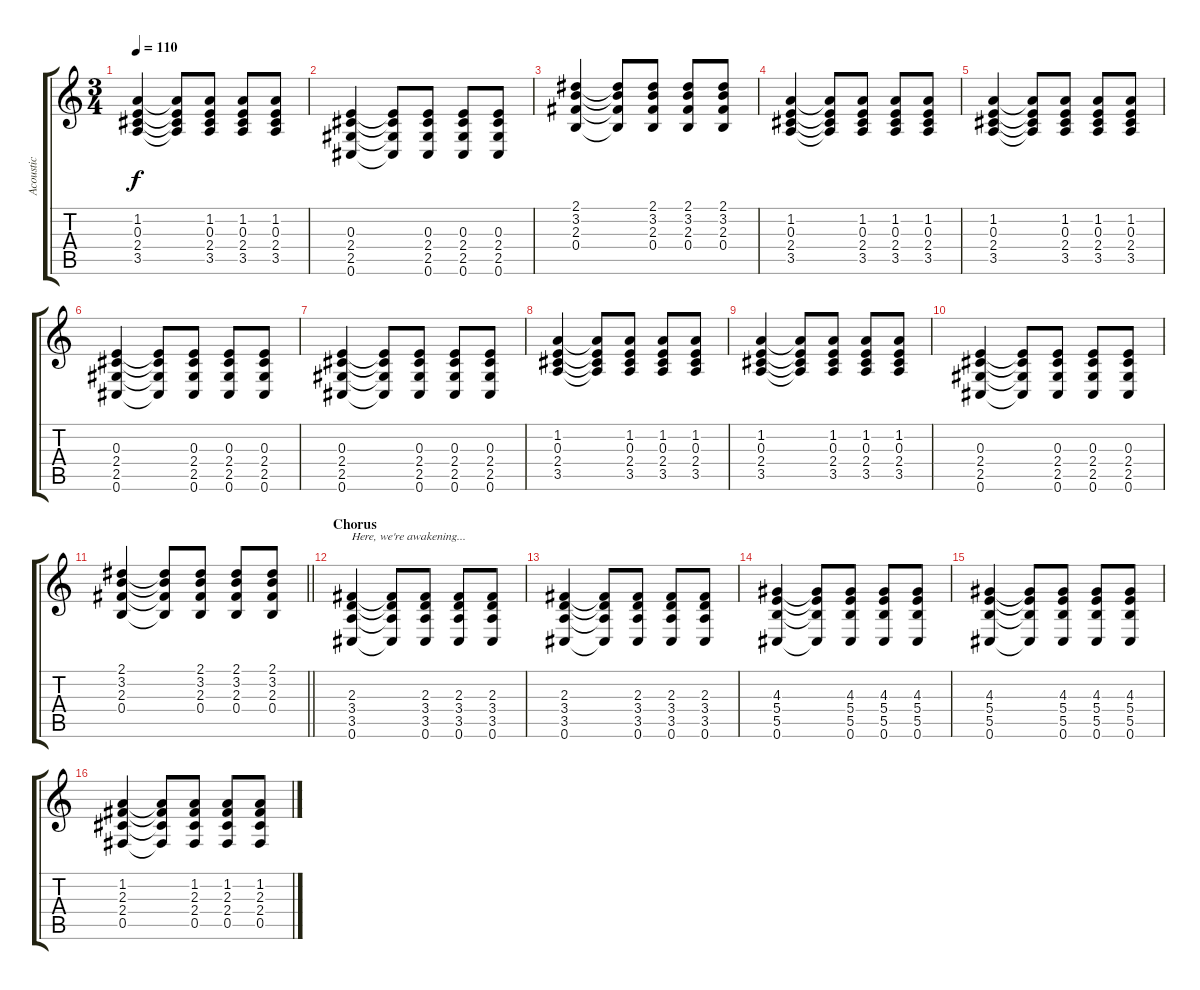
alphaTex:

\track ("Acoustic" "Acoustic") {instrument acousticguitarsteel}
\staff {score tabs}
\tuning (Db4 Ab3 E3 B2 Gb2 Db2) {hide}
\ts (3 4)
\tempo 110
\clef g2
\ks c
(1.2 0.3 2.4 3.5).4{dy f} (1.2{t} 0.3{t} 2.4{t} 3.5{t}).8 (1.2 0.3 2.4 3.5).8 (1.2 0.3 2.4 3.5).8 (1.2 0.3 2.4 3.5).8 |
(0.3 2.4 2.5 0.6).4 (0.3{t} 2.4{t} 2.5{t} 0.6{t}).8 (0.3 2.4 2.5 0.6).8 (0.3 2.4 2.5 0.6).8 (0.3 2.4 2.5 0.6).8 |
(2.1 3.2 2.3 0.4).4 (2.1{t} 3.2{t} 2.3{t} 0.4{t}).8 (2.1 3.2 2.3 0.4).8 (2.1 3.2 2.3 0.4).8 (2.1 3.2 2.3 0.4).8 |
(1.2 0.3 2.4 3.5).4 (1.2{t} 0.3{t} 2.4{t} 3.5{t}).8 (1.2 0.3 2.4 3.5).8 (1.2 0.3 2.4 3.5).8 (1.2 0.3 2.4 3.5).8 |
(1.2 0.3 2.4 3.5).4 (1.2{t} 0.3{t} 2.4{t} 3.5{t}).8 (1.2 0.3 2.4 3.5).8 (1.2 0.3 2.4 3.5).8 (1.2 0.3 2.4 3.5).8 |
(0.3 2.4 2.5 0.6).4 (0.3{t} 2.4{t} 2.5{t} 0.6{t}).8 (0.3 2.4 2.5 0.6).8 (0.3 2.4 2.5 0.6).8 (0.3 2.4 2.5 0.6).8 |
(0.3 2.4 2.5 0.6).4 (0.3{t} 2.4{t} 2.5{t} 0.6{t}).8 (0.3 2.4 2.5 0.6).8 (0.3 2.4 2.5 0.6).8 (0.3 2.4 2.5 0.6).8 |
(1.2 0.3 2.4 3.5).4 (1.2{t} 0.3{t} 2.4{t} 3.5{t}).8 (1.2 0.3 2.4 3.5).8 (1.2 0.3 2.4 3.5).8 (1.2 0.3 2.4 3.5).8 |
(1.2 0.3 2.4 3.5).4 (1.2{t} 0.3{t} 2.4{t} 3.5{t}).8 (1.2 0.3 2.4 3.5).8 (1.2 0.3 2.4 3.5).8 (1.2 0.3 2.4 3.5).8 |
(0.3 2.4 2.5 0.6).4 (0.3{t} 2.4{t} 2.5{t} 0.6{t}).8 (0.3 2.4 2.5 0.6).8 (0.3 2.4 2.5 0.6).8 (0.3 2.4 2.5 0.6).8 |
\barLineRight lightlight
(2.1 3.2 2.3 0.4).4 (2.1{t} 3.2{t} 2.3{t} 0.4{t}).8 (2.1 3.2 2.3 0.4).8 (2.1 3.2 2.3 0.4).8 (2.1 3.2 2.3 0.4).8 |
\section ("" "Chorus")
(2.3 3.4 3.5 0.6).4{txt "Here, we're awakening..."} (2.3{t} 3.4{t} 3.5{t} 0.6{t}).8 (2.3 3.4 3.5 0.6).8 (2.3 3.4 3.5 0.6).8 (2.3 3.4 3.5 0.6).8 |
(2.3 3.4 3.5 0.6).4 (2.3{t} 3.4{t} 3.5{t} 0.6{t}).8 (2.3 3.4 3.5 0.6).8 (2.3 3.4 3.5 0.6).8 (2.3 3.4 3.5 0.6).8 |
(4.3 5.4 5.5 0.6).4 (4.3{t} 5.4{t} 5.5{t} 0.6{t}).8 (4.3 5.4 5.5 0.6).8 (4.3 5.4 5.5 0.6).8 (4.3 5.4 5.5 0.6).8 |
(4.3 5.4 5.5 0.6).4 (4.3{t} 5.4{t} 5.5{t} 0.6{t}).8 (4.3 5.4 5.5 0.6).8 (4.3 5.4 5.5 0.6).8 (4.3 5.4 5.5 0.6).8 |
(1.2 2.3 2.4 0.5).4 (1.2{t} 2.3{t} 2.4{t} 0.5{t}).8 (1.2 2.3 2.4 0.5).8 (1.2 2.3 2.4 0.5).8 (1.2 2.3 2.4 0.5).8
